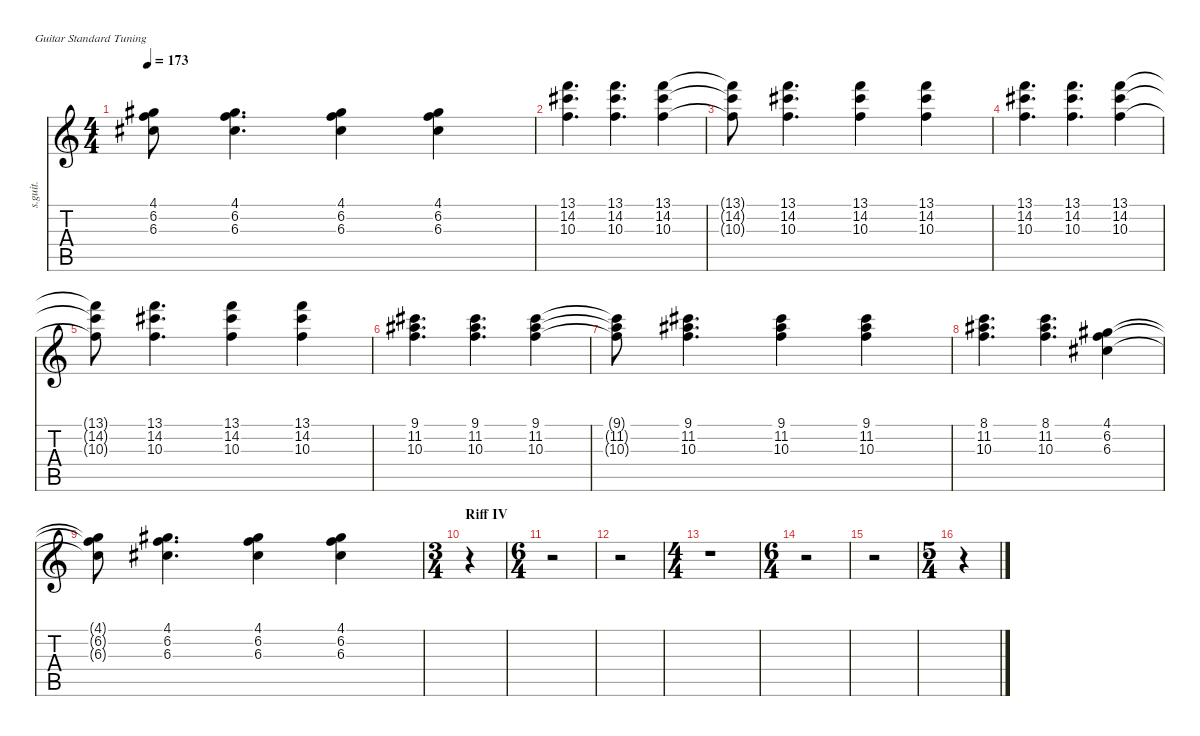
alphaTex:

\defaultSystemsLayout 4
\hideDynamics
\bracketExtendMode nobrackets
\track ("Acoustic Piano (Right Hand)" "s.guit.") {instrument brightacousticpiano}
\staff {score tabs}
\tuning (E4 B3 G3 D3 A2 E2)
\displaytranspose 12
\ts (4 4)
\tempo 173
\clef g2
\ks c
(4.1{t acc #} 6.2{t} 6.3{t acc #}).8{lyrics (0 "") lyrics (1 "") lyrics (2 "") lyrics (3 "") lyrics (4 "") dy mf} (4.1{acc #} 6.2 6.3{acc #}).4{d lyrics (0 "") lyrics (1 "") lyrics (2 "") lyrics (3 "") lyrics (4 "")} (4.1{acc #} 6.2 6.3{acc #}).4{lyrics (0 "") lyrics (1 "") lyrics (2 "") lyrics (3 "") lyrics (4 "")} (4.1{acc #} 6.2 6.3{acc #}).4{lyrics (0 "") lyrics (1 "") lyrics (2 "") lyrics (3 "") lyrics (4 "")} |
(13.1 14.2{acc #} 10.3).4{d lyrics (0 "") lyrics (1 "") lyrics (2 "") lyrics (3 "") lyrics (4 "")} (13.1 14.2{acc #} 10.3).4{d lyrics (0 "") lyrics (1 "") lyrics (2 "") lyrics (3 "") lyrics (4 "")} (13.1 14.2{acc #} 10.3).4{lyrics (0 "") lyrics (1 "") lyrics (2 "") lyrics (3 "") lyrics (4 "")} |
(13.1{t} 14.2{t acc #} 10.3{t}).8{lyrics (0 "") lyrics (1 "") lyrics (2 "") lyrics (3 "") lyrics (4 "")} (13.1 14.2{acc #} 10.3).4{d lyrics (0 "") lyrics (1 "") lyrics (2 "") lyrics (3 "") lyrics (4 "")} (13.1 14.2{acc #} 10.3).4{lyrics (0 "") lyrics (1 "") lyrics (2 "") lyrics (3 "") lyrics (4 "")} (13.1 14.2{acc #} 10.3).4{lyrics (0 "") lyrics (1 "") lyrics (2 "") lyrics (3 "") lyrics (4 "")} |
(13.1 14.2{acc #} 10.3).4{d lyrics (0 "") lyrics (1 "") lyrics (2 "") lyrics (3 "") lyrics (4 "")} (13.1 14.2{acc #} 10.3).4{d lyrics (0 "") lyrics (1 "") lyrics (2 "") lyrics (3 "") lyrics (4 "")} (13.1 14.2{acc #} 10.3).4{lyrics (0 "") lyrics (1 "") lyrics (2 "") lyrics (3 "") lyrics (4 "")} |
(13.1{t} 14.2{t acc #} 10.3{t}).8{lyrics (0 "") lyrics (1 "") lyrics (2 "") lyrics (3 "") lyrics (4 "")} (13.1 14.2{acc #} 10.3).4{d lyrics (0 "") lyrics (1 "") lyrics (2 "") lyrics (3 "") lyrics (4 "")} (13.1 14.2{acc #} 10.3).4{lyrics (0 "") lyrics (1 "") lyrics (2 "") lyrics (3 "") lyrics (4 "")} (13.1 14.2{acc #} 10.3).4{lyrics (0 "") lyrics (1 "") lyrics (2 "") lyrics (3 "") lyrics (4 "")} |
(9.1{acc #} 10.3 11.2{acc #}).4{d lyrics (0 "") lyrics (1 "") lyrics (2 "") lyrics (3 "") lyrics (4 "")} (9.1{acc #} 10.3 11.2{acc #}).4{d lyrics (0 "") lyrics (1 "") lyrics (2 "") lyrics (3 "") lyrics (4 "")} (9.1{acc #} 10.3 11.2{acc #}).4{lyrics (0 "") lyrics (1 "") lyrics (2 "") lyrics (3 "") lyrics (4 "")} |
(9.1{t acc #} 10.3{t} 11.2{t acc #}).8{lyrics (0 "") lyrics (1 "") lyrics (2 "") lyrics (3 "") lyrics (4 "")} (9.1{acc #} 10.3 11.2{acc #}).4{d lyrics (0 "") lyrics (1 "") lyrics (2 "") lyrics (3 "") lyrics (4 "")} (9.1{acc #} 10.3 11.2{acc #}).4{lyrics (0 "") lyrics (1 "") lyrics (2 "") lyrics (3 "") lyrics (4 "")} (9.1{acc #} 10.3 11.2{acc #}).4{lyrics (0 "") lyrics (1 "") lyrics (2 "") lyrics (3 "") lyrics (4 "")} |
(8.1 10.3 11.2{acc #}).4{d lyrics (0 "") lyrics (1 "") lyrics (2 "") lyrics (3 "") lyrics (4 "")} (8.1 10.3 11.2{acc #}).4{d lyrics (0 "") lyrics (1 "") lyrics (2 "") lyrics (3 "") lyrics (4 "")} (4.1{acc #} 6.2 6.3{acc #}).4{lyrics (0 "") lyrics (1 "") lyrics (2 "") lyrics (3 "") lyrics (4 "")} |
(4.1{t acc #} 6.2{t} 6.3{t acc #}).8{lyrics (0 "") lyrics (1 "") lyrics (2 "") lyrics (3 "") lyrics (4 "")} (4.1{acc #} 6.2 6.3{acc #}).4{d lyrics (0 "") lyrics (1 "") lyrics (2 "") lyrics (3 "") lyrics (4 "")} (4.1{acc #} 6.2 6.3{acc #}).4{lyrics (0 "") lyrics (1 "") lyrics (2 "") lyrics (3 "") lyrics (4 "")} (4.1{acc #} 6.2 6.3{acc #}).4{lyrics (0 "") lyrics (1 "") lyrics (2 "") lyrics (3 "") lyrics (4 "")} |
\ts (3 4)
\beaming (8 2 2 2 2)
\section ("" "Riff IV")
r.4 |
\ts (6 4)
\beaming (8 2 2 2 2)
r.2 |
r.2 |
\ts (4 4)
\beaming (8 2 2 2 2)
r.1 |
\ts (6 4)
\beaming (8 2 2 2 2)
r.2 |
r.2 |
\ts (5 4)
\beaming (8 2 2 2 2)
r.4
